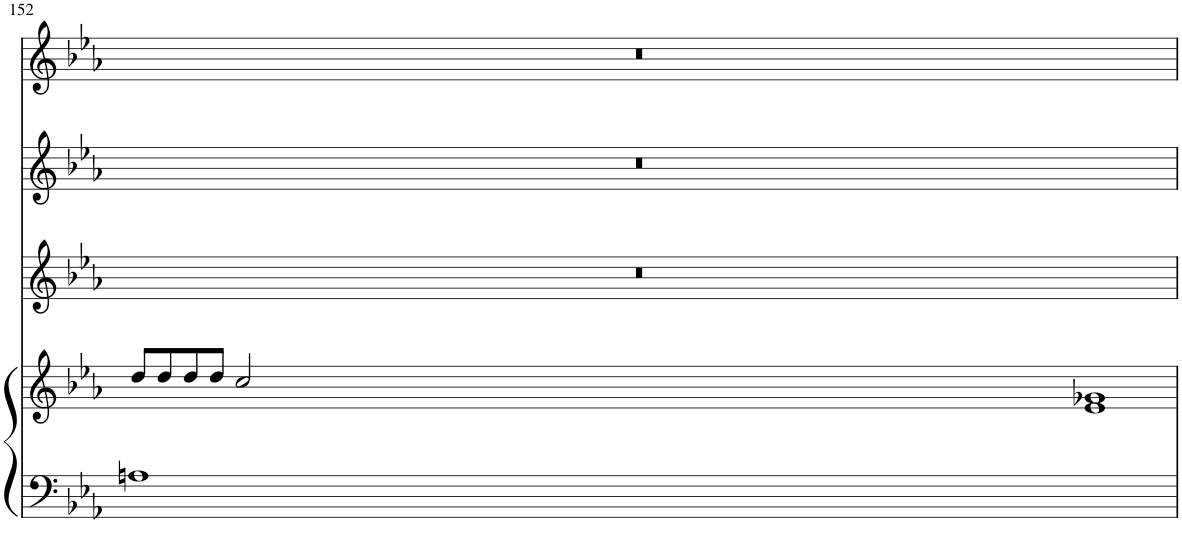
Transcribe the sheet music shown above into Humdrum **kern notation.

**kern	**kern	**kern	**kern	**kern
*part4	*part4	*part3	*part2	*part1
*staff5	*staff4	*staff3	*staff2	*staff1
*I"Piano	*	*I"Piano	*I"Piano	*I"Piano
*I'Pno	*	*I'Pno	*I'Pno	*I'Pno
!!LO:PB:g=z
*clefF4	*clefG2	*clefG2	*clefG2	*clefG2
*k[b-e-a-]	*k[b-e-a-]	*k[b-e-a-]	*k[b-e-a-]	*k[b-e-a-]
*M4/4	*M4/4	*M4/4	*M4/4	*M4/4
*met(c)	*met(c)	*met(c)	*met(c)	*met(c)
=152	=152	=152	=152	=152
*	*^	*	*	*
1An	8dd/L	1%32ryy	1r	1r	1r
.	8dd/	.	.	.	.
.	8dd/	.	.	.	.
.	8dd/J	.	.	.	.
.	2cc/	.	.	.	.
!LO:N:vis=00.	!LO:N:vis=00.	!	!	!	!
1%45ryy	1%45ryy	.	1%45ryy	1%45ryy	1%45ryy
.	.	1e- 1g-X	.	.	.
*	*v	*v	*	*	*
=	=	=	=	=
*-	*-	*-	*-	*-
